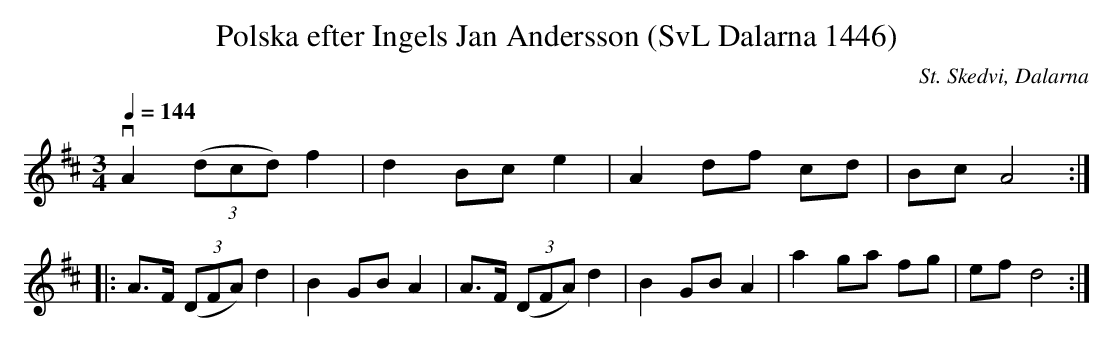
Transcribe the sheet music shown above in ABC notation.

X:1
T:Polska efter Ingels Jan Andersson (SvL Dalarna 1446)
O:St. Skedvi, Dalarna
M:3/4
L:1/8
Q:1/4=144
K:D
vA2 ((3dcd) f2|d2 Bc e2|A2 df cd|Bc A4:|
|:A>F ((3DFA) d2|B2 GB A2|A>F ((3DFA) d2|B2 GB A2|a2 ga fg|ef d4:|
